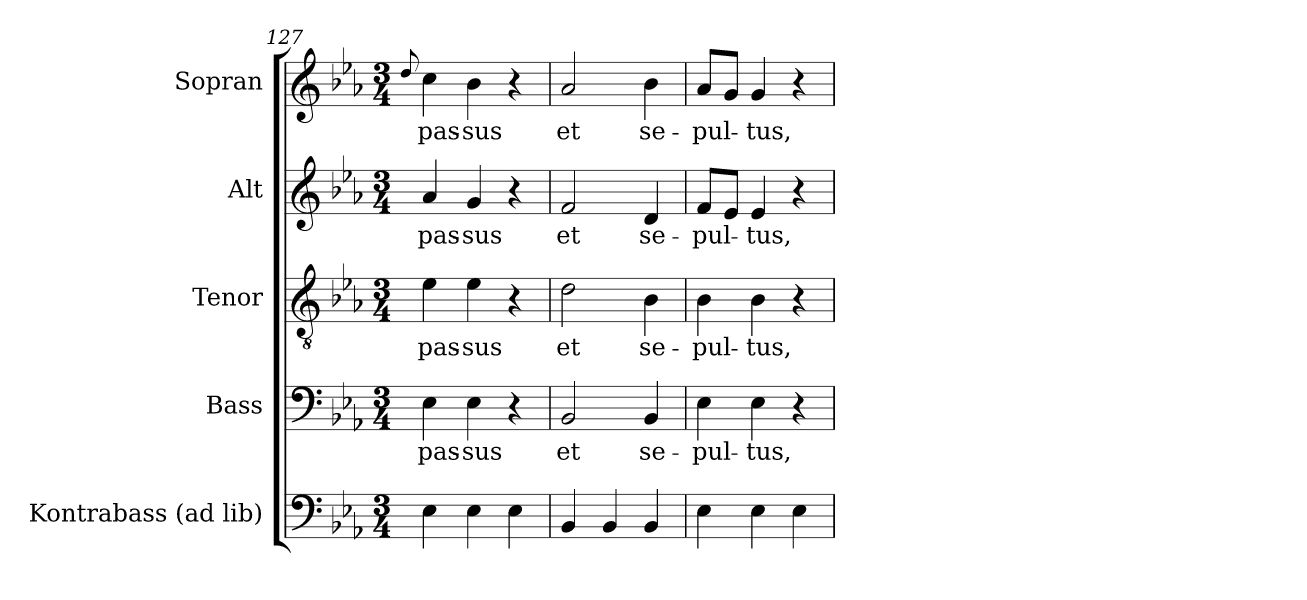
**kern	**kern	**text	**kern	**text	**kern	**text	**kern	**text
*part5	*part4	*part4	*part3	*part3	*part2	*part2	*part1	*part1
*staff5	*staff4	*staff4	*staff3	*staff3	*staff2	*staff2	*staff1	*staff1
*I"Kontrabass (ad lib)	*I"Bass	*	*I"Tenor	*	*I"Alt	*	*I"Sopran	*
*I'Kb.	*I'B.	*	*I'T.	*	*I'A.	*	*I'S.	*
*clefF4	*clefF4	*	*clefGv2	*	*clefG2	*	*clefG2	*
*ITrd7c12	*	*	*	*	*	*	*	*
*k[b-e-a-]	*k[b-e-a-]	*	*k[b-e-a-]	*	*k[b-e-a-]	*	*k[b-e-a-]	*
*E-:	*E-:	*	*E-:	*	*E-:	*	*E-:	*
*M3/4	*M3/4	*	*M3/4	*	*M3/4	*	*M3/4	*
=127	=127	=127	=127	=127	=127	=127	=127	=127
.	.	.	.	.	.	.	8qqdd/	.
!	!	!LO:LY:b	!	!LO:LY:b	!	!LO:LY:b	!	!LO:LY:b
4EE-\	4E-\	pas-	4e-\	pas-	4a-/	pas-	4cc\	pas-
!	!	!LO:LY:b	!	!LO:LY:b	!	!LO:LY:b	!	!LO:LY:b
4EE-\	4E-\	-sus	4e-\	-sus	4g/	-sus	4b-\	-sus
4EE-\	4r	.	4r	.	4r	.	4r	.
=128	=128	=128	=128	=128	=128	=128	=128	=128
!	!	!LO:LY:b	!	!LO:LY:b	!	!LO:LY:b	!	!LO:LY:b
4BBB-/	2BB-/	et	2d\	et	2f/	et	2a-/	et
4BBB-/	.	.	.	.	.	.	.	.
!	!	!LO:LY:b	!	!LO:LY:b	!	!LO:LY:b	!	!LO:LY:b
4BBB-/	4BB-/	se-	4B-\	se-	4d/	se-	4b-\	se-
!!LO:LB:g=z
=129	=129	=129	=129	=129	=129	=129	=129	=129
!	!	!LO:LY:b	!	!LO:LY:b	!	!LO:LY:b	!	!LO:LY:b
4EE-\	4E-\	-pul-	4B-\	-pul-	8f/L	-pul-	8a-/L	-pul-
.	.	.	.	.	8e-/J	.	8g/J	.
!	!	!LO:LY:b	!	!LO:LY:b	!	!LO:LY:b	!	!LO:LY:b
4EE-\	4E-\	-tus,	4B-\	-tus,	4e-/	-tus,	4g/	-tus,
4EE-\	4r	.	4r	.	4r	.	4r	.
=	=	=	=	=	=	=	=	=
*-	*-	*-	*-	*-	*-	*-	*-	*-
